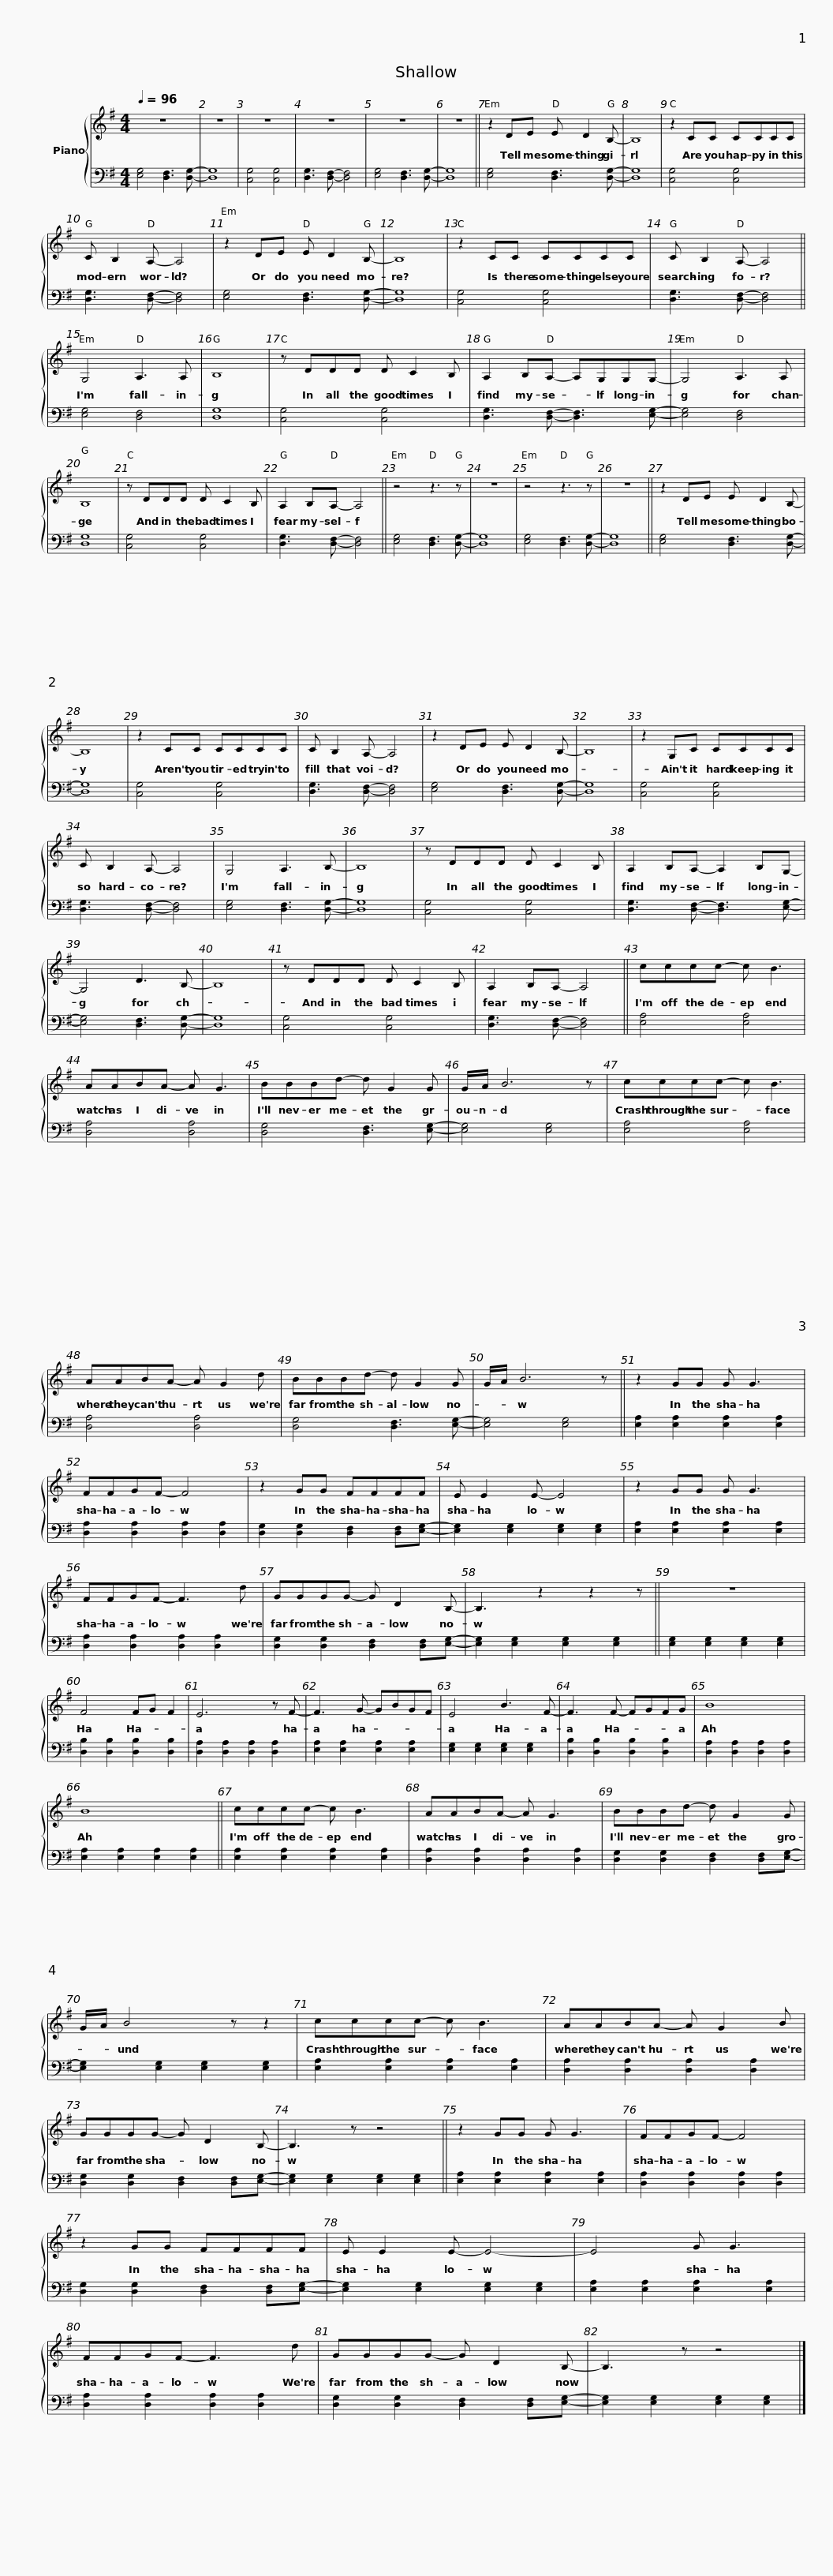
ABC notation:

X:1
%%score { 1 | 2 }
L:1/8
Q:1/4=96
M:4/4
I:linebreak $
K:G
V:1 treble
V:2 bass
V:1
 z8 | z8 | z8 | z8 | z8 | %5
 z8 || z2 DE E D2 B,- | B,8 |$ z2 CC CCCC | C B,2 A,- A,4 | %10
 z2 DE E D2 B,- | B,8 |$ z2 CC CCCC | C B,2 A,- A,4 || G,4 A,3 A, | %15
 B,8 |$ z DDD D C2 B, | A,2 B,A,- A,G,G,G,- | G,4 A,3 A, | B,8 |$ %20
 z DDD D C2 B, | A,2 B,A,- A,4 || z4 z3 z | z8 | z4 z3 z | %25
 z8 ||$ z2 DE E D2 B,- | B,8 | z2 CC CCCC | C B,2 A,- A,4 | %30
 z2 DE E D2 B,- |$ B,8 | z2 G,C CCCC | C B,2 A,- A,4 | G,4 A,3 B,- | %35
 B,8 | z DDD D C2 B, |$ A,2 B,A,- A,2 B,G,- | G,4 D3 B,- | B,8 | %40
 z DDD D C2 B, | A,2 B,A,- A,4 ||$ cccc- c B3 | AABA- A G3 | BBBd- d G2 G | %45
 G/A/ B6 z |$ cccc- c B3 | AABA- A G2 d | BBBd- d G2 G | G/A/ B6 z ||$ %50
 z2 GG G G3 | FFGF- F4 | z2 GG FFFF | E E2 E- E4 | z2 GG G G3 |$ %55
 FFGF- F3 d | GGGG- G D2 B,- | B,3 z2 z2 z || z8 | F4 FG F2 | %60
 E6 z F- |$ F3 G- GBGF | E4 B3 F- | F3 F- FGFG | B8 | %65
 B8 || cccc- c B3 |$ AABA- A G3 | BBBd- d G2 G | G/A/ B4 z z2 | %70
 cccc- c B3 |$ AABA- A G2 B | GGGG- G D2 B,- | B,3 z z4 || z2 GG G G3 |$ %75
 FFGF- F4 | z2 GG FFFF | E E2 E- E4- | E4 G G3 | FFGF- F3 d |$ %80
 GGGG- G D2 B,- | B,3 z z4 |] %82
V:2
 [E,G,]4 [D,F,]3 [D,G,]- | [D,G,]8 | [C,G,]4 [C,G,]4 | [D,G,]3 [D,F,]- [D,F,]4 | [E,G,]4 [D,F,]3 [D,G,]- | %5
 [D,G,]8 || [E,G,]4 [D,F,]3 [D,G,]- | [D,G,]8 |$ [C,G,]4 [C,G,]4 | [D,G,]3 [D,F,]- [D,F,]4 | %10
 [E,G,]4 [D,F,]3 [D,G,]- | [D,G,]8 |$ [C,G,]4 [C,G,]4 | [D,G,]3 [D,F,]- [D,F,]4 || [E,G,]4 [D,F,]4 | %15
 [D,G,]8 |$ [C,G,]4 [C,G,]4 | [D,G,]3 [D,F,]- [D,F,]3 [E,G,]- | [E,G,]4 [D,F,]4 | [D,G,]8 |$ %20
 [C,G,]4 [C,G,]4 | [D,G,]3 [D,F,]- [D,F,]4 || [E,G,]4 [D,F,]3 [D,G,]- | [D,G,]8 | [E,G,]4 [D,F,]3 [D,G,]- | %25
 [D,G,]8 ||$ [E,G,]4 [D,F,]3 [D,G,]- | [D,G,]8 | [C,G,]4 [C,G,]4 | [D,G,]3 [D,F,]- [D,F,]4 | %30
 [E,G,]4 [D,F,]3 [D,G,]- |$ [D,G,]8 | [C,G,]4 [C,G,]4 | [D,G,]3 [D,F,]- [D,F,]4 | [E,G,]4 [D,F,]3 [D,G,]- | %35
 [D,G,]8 | [C,G,]4 [C,G,]4 |$ [D,G,]3 [D,F,]- [D,F,]3 [E,G,]- | [E,G,]4 [D,F,]3 [D,G,]- | [D,G,]8 | %40
 [C,G,]4 [C,G,]4 | [D,G,]3 [D,F,]- [D,F,]4 ||$ [E,A,]4 [E,A,]4 | [D,A,]4 [D,A,]4 | [D,G,]4 [D,F,]3 [E,G,]- | %45
 [E,G,]4 [E,G,]4 |$ [E,A,]4 [E,A,]4 | [D,A,]4 [D,A,]4 | [D,G,]4 [D,F,]3 [E,G,]- | [E,G,]4 [E,G,]4 ||$ %50
 [E,A,]2 [E,A,]2 [E,A,]2 [E,A,]2 | [D,A,]2 [D,A,]2 [D,A,]2 [D,A,]2 | [D,G,]2 [D,G,]2 [D,F,]2 [D,F,][E,G,]- | [E,G,]2 [E,G,]2 [E,G,]2 [E,G,]2 | [E,A,]2 [E,A,]2 [E,A,]2 [E,A,]2 |$ %55
 [D,A,]2 [D,A,]2 [D,A,]2 [D,A,]2 | [D,G,]2 [D,G,]2 [D,F,]2 [D,F,][E,G,]- | [E,G,]2 [E,G,]2 [E,G,]2 [E,G,]2 || [E,G,]2 [E,G,]2 [E,G,]2 [E,G,]2 | [D,B,]2 [D,B,]2 [D,B,]2 [D,B,]2 | %60
 [D,A,]2 [D,A,]2 [D,A,]2 [D,A,]2 |$ [E,A,]2 [E,A,]2 [E,A,]2 [E,A,]2 | [E,G,]2 [E,G,]2 [E,G,]2 [E,G,]2 | [D,B,]2 [D,B,]2 [D,B,]2 [D,B,]2 | [D,A,]2 [D,A,]2 [D,A,]2 [D,A,]2 | %65
 [E,A,]2 [E,A,]2 [E,A,]2 [E,A,]2 || [E,A,]2 [E,A,]2 [E,A,]2 [E,A,]2 |$ [D,A,]2 [D,A,]2 [D,A,]2 [D,A,]2 | [D,G,]2 [D,G,]2 [D,F,]2 [D,F,][E,G,]- | [E,G,]2 [E,G,]2 [E,G,]2 [E,G,]2 | %70
 [E,A,]2 [E,A,]2 [E,A,]2 [E,A,]2 |$ [D,A,]2 [D,A,]2 [D,A,]2 [D,A,]2 | [D,G,]2 [D,G,]2 [D,F,]2 [D,F,][E,G,]- | [E,G,]2 [E,G,]2 [E,G,]2 [E,G,]2 || [E,A,]2 [E,A,]2 [E,A,]2 [E,A,]2 |$ %75
 [D,A,]2 [D,A,]2 [D,A,]2 [D,A,]2 | [D,G,]2 [D,G,]2 [D,F,]2 [D,F,][E,G,]- | [E,G,]2 [E,G,]2 [E,G,]2 [E,G,]2 | [E,A,]2 [E,A,]2 [E,A,]2 [E,A,]2 | [D,A,]2 [D,A,]2 [D,A,]2 [D,A,]2 |$ %80
 [D,G,]2 [D,G,]2 [D,F,]2 [D,F,][E,G,]- | [E,G,]2 [E,G,]2 [E,G,]2 [E,G,]2 |] %82
